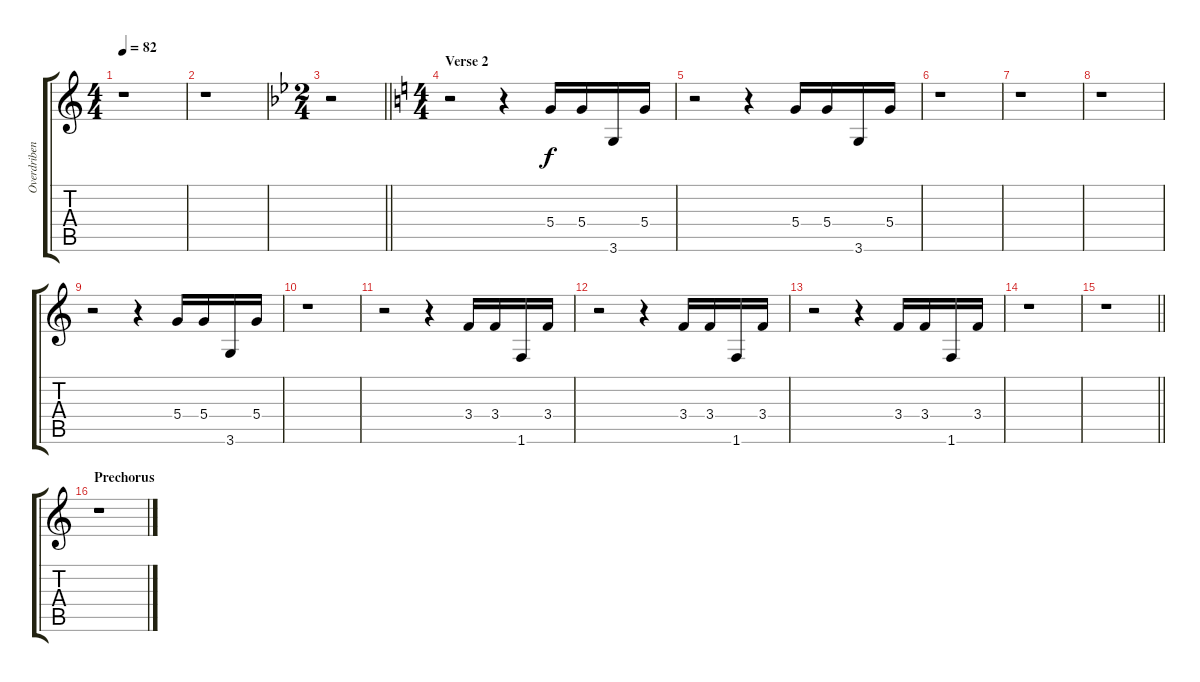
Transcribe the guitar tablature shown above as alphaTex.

\track ("Overdriben Guitar" "Overdriben") {instrument overdrivenguitar}
\staff {score tabs}
\tuning (E4 B3 G3 D3 A2 E2) {hide}
\ts (4 4)
\tempo 82
\clef g2
\ks c
r.1{dy f} |
r.1 |
\ts (2 4)
\barLineRight lightlight
\ks bb
r.2 |
\ts (4 4)
\section ("" "Verse 2")
\ks c
r.2 r.4 5.4.16 5.4.16 3.6.16 5.4.16 |
r.2 r.4 5.4.16 5.4.16 3.6.16 5.4.16 |
r.1 |
r.1 |
r.1 |
r.2 r.4 5.4.16 5.4.16 3.6.16 5.4.16 |
r.1 |
r.2 r.4 3.4.16 3.4.16 1.6.16 3.4.16 |
r.2 r.4 3.4.16 3.4.16 1.6.16 3.4.16 |
r.2 r.4 3.4.16 3.4.16 1.6.16 3.4.16 |
r.1 |
\barLineRight lightlight
r.1 |
\section ("" "Prechorus")
r.1
